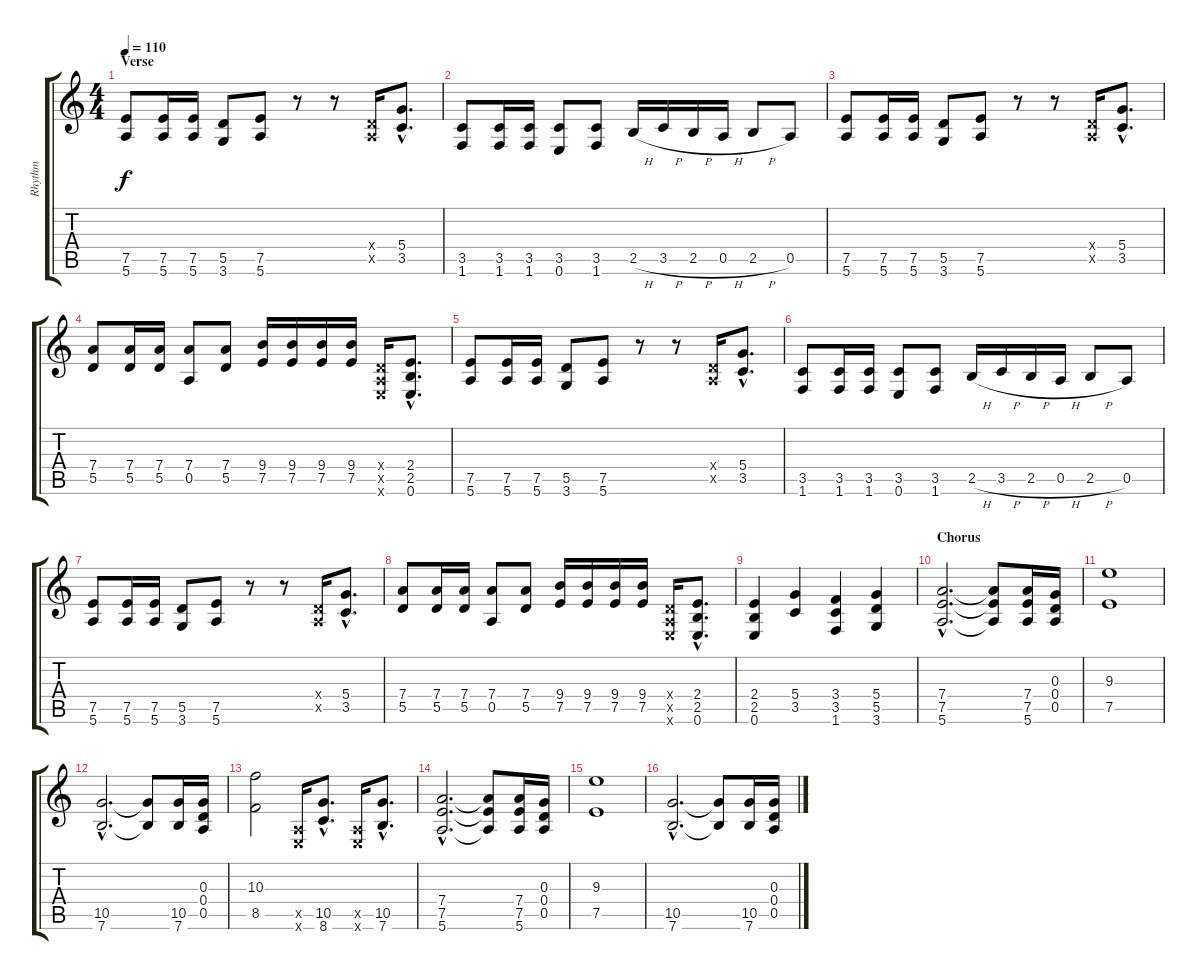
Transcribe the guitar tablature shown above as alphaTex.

\track ("Rhythm" "Rhythm") {instrument overdrivenguitar}
\staff {score tabs}
\tuning (E4 B3 G3 D3 A2 E2) {hide}
\ts (4 4)
\section ("" "Verse")
\tempo 110
\clef g2
\ks c
(7.5 5.6).8{dy f} (7.5 5.6).16 (7.5 5.6).16 (5.5 3.6).8 (7.5 5.6).8 r.8 r.8 (0.4{x} 0.5{x}).16 (5.4{hac} 3.5{hac}).8{d} |
(3.5 1.6).8 (3.5 1.6).16 (3.5 1.6).16 (3.5 0.6).8 (3.5 1.6).8 2.5{h}.16 3.5{h}.16 2.5{h}.16 0.5{h}.16 2.5{h}.8 0.5.8 |
(7.5 5.6).8 (7.5 5.6).16 (7.5 5.6).16 (5.5 3.6).8 (7.5 5.6).8 r.8 r.8 (0.4{x} 0.5{x}).16 (5.4{hac} 3.5{hac}).8{d} |
(7.4 5.5).8 (7.4 5.5).16 (7.4 5.5).16 (7.4 0.5).8 (7.4 5.5).8 (9.4 7.5).16 (9.4 7.5).16 (9.4 7.5).16 (9.4 7.5).16 (0.4{x} 0.5{x} 0.6{x}).16 (2.4{hac} 2.5{hac} 0.6{hac}).8{d} |
(7.5 5.6).8 (7.5 5.6).16 (7.5 5.6).16 (5.5 3.6).8 (7.5 5.6).8 r.8 r.8 (0.4{x} 0.5{x}).16 (5.4{hac} 3.5{hac}).8{d} |
(3.5 1.6).8 (3.5 1.6).16 (3.5 1.6).16 (3.5 0.6).8 (3.5 1.6).8 2.5{h}.16 3.5{h}.16 2.5{h}.16 0.5{h}.16 2.5{h}.8 0.5.8 |
(7.5 5.6).8 (7.5 5.6).16 (7.5 5.6).16 (5.5 3.6).8 (7.5 5.6).8 r.8 r.8 (0.4{x} 0.5{x}).16 (5.4{hac} 3.5{hac}).8{d} |
(7.4 5.5).8 (7.4 5.5).16 (7.4 5.5).16 (7.4 0.5).8 (7.4 5.5).8 (9.4 7.5).16 (9.4 7.5).16 (9.4 7.5).16 (9.4 7.5).16 (0.4{x} 0.5{x} 0.6{x}).16 (2.4{hac} 2.5{hac} 0.6{hac}).8{d} |
(2.4 2.5 0.6).4 (5.4 3.5).4 (3.4 3.5 1.6).4 (5.4 5.5 3.6).4 |
\section ("" "Chorus")
(7.4{hac} 7.5{hac} 5.6{hac}).2{d} (7.4{t} 7.5{t} 5.6{t}).8 (7.4 7.5 5.6).16 (0.3 0.4 0.5).16 |
(9.3 7.5).1 |
(10.5{hac} 7.6{hac}).2{d} (10.5{t} 7.6{t}).8 (10.5 7.6).16 (0.3 0.4 0.5).16 |
(10.3 8.5).2 (0.5{x} 0.6{x}).16 (10.5{hac} 8.6{hac}).8{d} (0.5{x} 0.6{x}).16 (10.5{hac} 7.6{hac}).8{d} |
(7.4{hac} 7.5{hac} 5.6{hac}).2{d} (7.4{t} 7.5{t} 5.6{t}).8 (7.4 7.5 5.6).16 (0.3 0.4 0.5).16 |
(9.3 7.5).1 |
(10.5{hac} 7.6{hac}).2{d} (10.5{t} 7.6{t}).8 (10.5 7.6).16 (0.3 0.4 0.5).16
